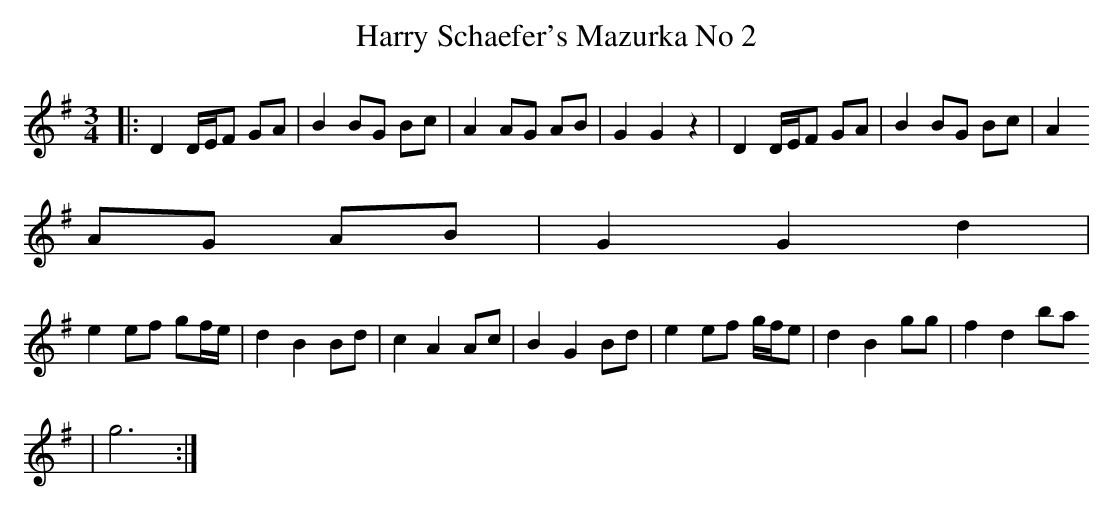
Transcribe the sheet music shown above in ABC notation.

X:1
T:Harry Schaefer's Mazurka No 2
M:3/4
L:1/8
K:G
|:D2 sD/2E/2sF GA|B2 BG Bc|A2 AG AB|G2 G2 z2|D2 sD/2E/2sF GA|B2 BG Bc|A2
AG AB|G2 G2 d2|
e2 ef gf/2e/2|d2 B2 Bd|c2 A2 Ac|B2 G2 Bd|e2 ef g/2f/2e|d2 B2 gg|f2 d2 ba
|g6:|
